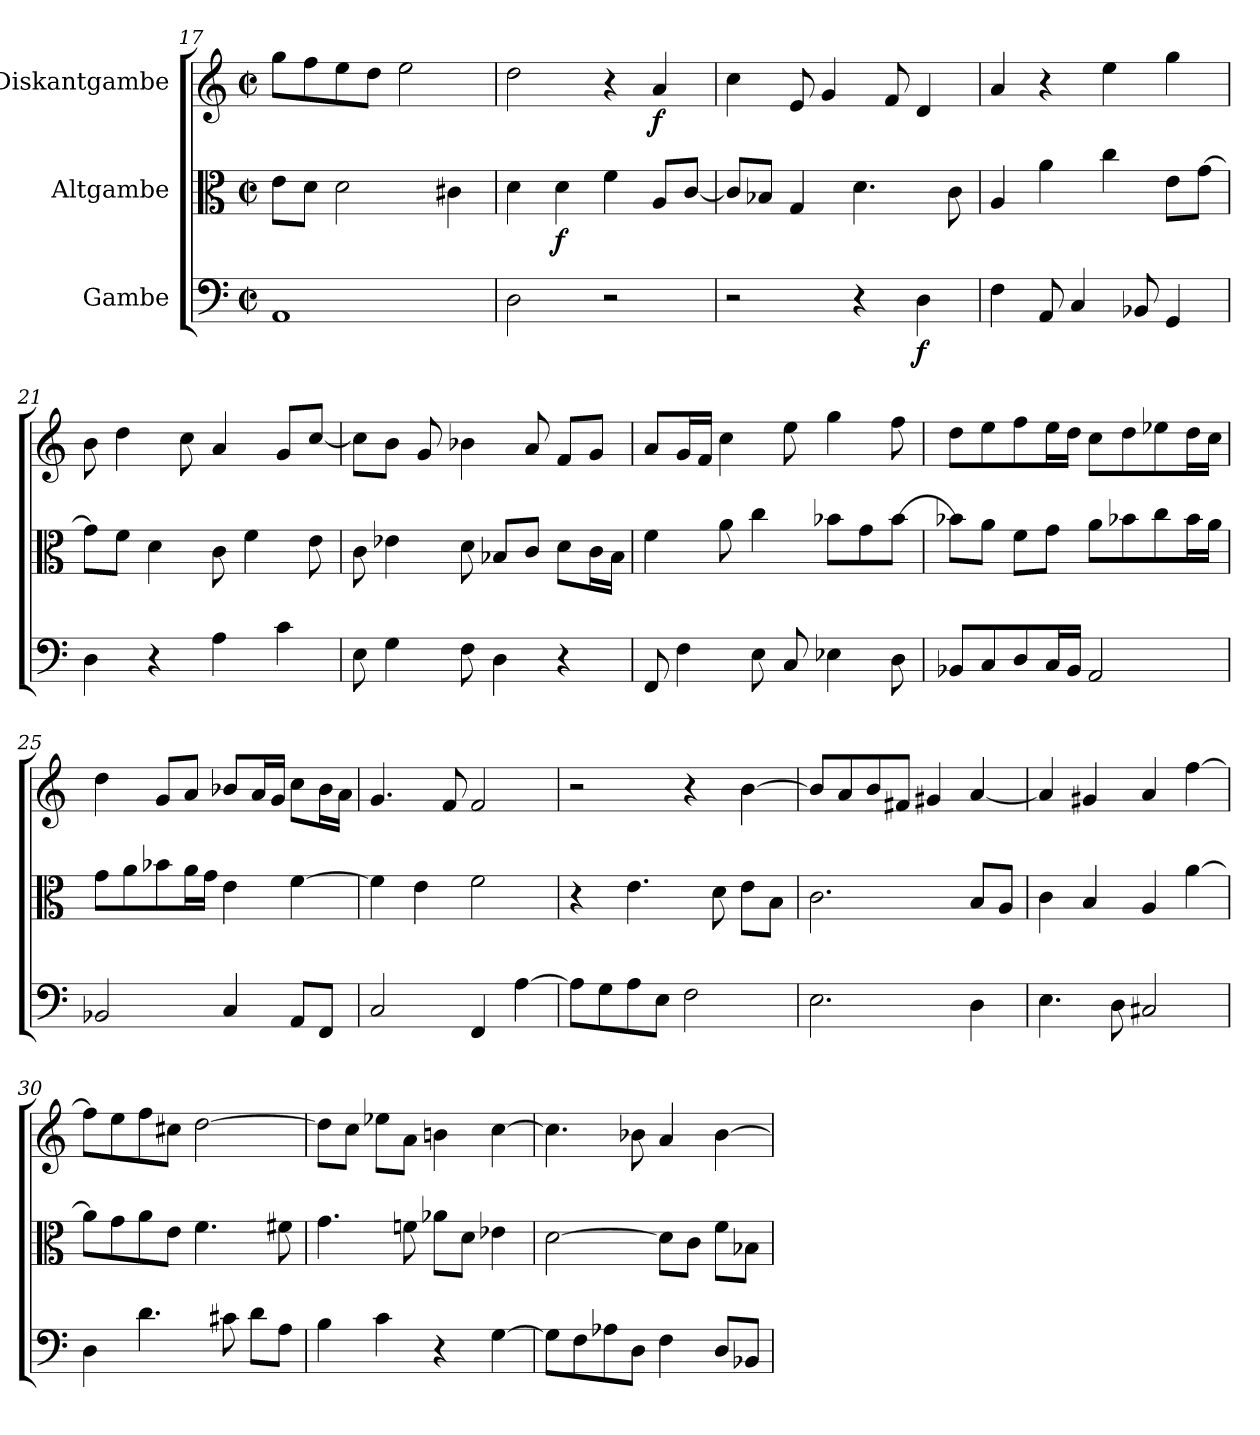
**kern	**dynam	**kern	**dynam	**kern	**dynam
*part3	*part3	*part2	*part2	*part1	*part1
*staff3	*staff3	*staff2	*staff2	*staff1	*staff1
*I"Gambe	*	*I"Altgambe	*	*I"Diskantgambe	*
*clefF4	*	*clefC3	*	*clefG2	*
*k[]	*	*k[]	*	*k[]	*
*M2/2	*	*M2/2	*	*M2/2	*
*met(c|)	*	*met(c|)	*	*met(c|)	*
=17	=17	=17	=17	=17	=17
1AA	.	8e\L	.	8gg\L	.
.	.	8d\J	.	8ff\	.
.	.	2d\	.	8ee\	.
.	.	.	.	8dd\J	.
.	.	.	.	2ee\	.
.	.	4c#X\	.	.	.
!!LO:LB:g=z
=18	=18	=18	=18	=18	=18
2D\	.	4d\	.	2dd\	.
!	!	!	!LO:DY:b	!	!
.	.	4d\	f	.	.
2r	.	4f\	.	4r	.
!	!	!	!	!	!LO:DY:b
.	.	8A/L	.	4a/	f
.	.	[8c/J	.	.	.
=19	=19	=19	=19	=19	=19
2r	.	8c/L]	.	4cc\	.
.	.	8B-X/J	.	.	.
.	.	4G/	.	8e/	.
.	.	.	.	4g/	.
4r	.	4.d\	.	.	.
.	.	.	.	8f/	.
!	!LO:DY:b	!	!	!	!
4D\	f	.	.	4d/	.
.	.	8c\	.	.	.
=20	=20	=20	=20	=20	=20
4F\	.	4A/	.	4a/	.
8AA/	.	4a\	.	4r	.
4C/	.	.	.	.	.
.	.	4cc\	.	4ee\	.
8BB-X/	.	.	.	.	.
4GG/	.	8e\L	.	4gg\	.
.	.	[8g\J	.	.	.
=21	=21	=21	=21	=21	=21
4D\	.	8g\L]	.	8b\	.
.	.	8f\J	.	4dd\	.
4r	.	4d\	.	.	.
.	.	.	.	8cc\	.
4A\	.	8c\	.	4a/	.
.	.	4f\	.	.	.
4c\	.	.	.	8g/L	.
.	.	8e\	.	[8cc/J	.
=22	=22	=22	=22	=22	=22
8E\	.	8c\	.	8cc\L]	.
4G\	.	4e-X\	.	8b\J	.
.	.	.	.	8g/	.
8F\	.	8d\	.	4b-X\	.
4D\	.	8B-X/L	.	.	.
.	.	8c/J	.	8a/	.
4r	.	8d\L	.	8f/L	.
.	.	16c\L	.	8g/J	.
.	.	16B-\JJ	.	.	.
=23	=23	=23	=23	=23	=23
8FF/	.	4f\	.	8a/L	.
4F\	.	.	.	16g/L	.
.	.	.	.	16f/JJ	.
.	.	8a\	.	4cc\	.
8E\	.	4cc\	.	.	.
8C/	.	.	.	8ee\	.
4E-X\	.	8b-X\L	.	4gg\	.
.	.	8g\	.	.	.
8D\	.	[8b-\J	.	8ff\	.
!!LO:PB:g=z
=24	=24	=24	=24	=24	=24
8BB-X/L	.	8b-X\L]	.	8dd\L	.
8C/	.	8a\J	.	8ee\	.
8D/	.	8f\L	.	8ff\	.
16C/L	.	8g\J	.	16ee\L	.
16BB-/JJ	.	.	.	16dd\JJ	.
2AA/	.	8a\L	.	8cc\L	.
.	.	8b-X\	.	8dd\	.
.	.	8cc\	.	8ee-X\	.
.	.	16b-\L	.	16dd\L	.
.	.	16a\JJ	.	16cc\JJ	.
=25	=25	=25	=25	=25	=25
2BB-X/	.	8g\L	.	4dd\	.
.	.	8a\	.	.	.
.	.	8b-X\	.	8g/L	.
.	.	16a\L	.	8a/J	.
.	.	16g\JJ	.	.	.
4C/	.	4e\	.	8b-X/L	.
.	.	.	.	16a/L	.
.	.	.	.	16g/JJ	.
8AA/L	.	[4f\	.	8cc\L	.
8FF/J	.	.	.	16b-\L	.
.	.	.	.	16a\JJ	.
=26	=26	=26	=26	=26	=26
2C/	.	4f\]	.	4.g/	.
.	.	4e\	.	.	.
.	.	.	.	8f/	.
4FF/	.	2f\	.	2f/	.
[4A\	.	.	.	.	.
=27	=27	=27	=27	=27	=27
8A\L]	.	4r	.	2r	.
8G\	.	.	.	.	.
8A\	.	4.e\	.	.	.
8E\J	.	.	.	.	.
2F\	.	.	.	4r	.
.	.	8d\	.	.	.
.	.	8e\L	.	[4b\	.
.	.	8B\J	.	.	.
=28	=28	=28	=28	=28	=28
2.E\	.	2.c\	.	8b/L]	.
.	.	.	.	8a/	.
.	.	.	.	8b/	.
.	.	.	.	8f#X/J	.
.	.	.	.	4g#X/	.
4D\	.	8B/L	.	[4a/	.
.	.	8A/J	.	.	.
=29	=29	=29	=29	=29	=29
4.E\	.	4c\	.	4a/]	.
.	.	4B/	.	4g#X/	.
8D\	.	.	.	.	.
2C#X/	.	4A/	.	4a/	.
.	.	[4a\	.	[4ff\	.
!!LO:LB:g=z
=30	=30	=30	=30	=30	=30
4D\	.	8a\L]	.	8ff\L]	.
.	.	8g\	.	8ee\	.
4.d\	.	8a\	.	8ff\	.
.	.	8e\J	.	8cc#X\J	.
.	.	4.f\	.	[2dd\	.
8c#X\	.	.	.	.	.
8d\L	.	.	.	.	.
8A\J	.	8f#X\	.	.	.
=31	=31	=31	=31	=31	=31
4B\	.	4.g\	.	8dd\L]	.
.	.	.	.	8cc\J	.
4c\	.	.	.	8ee-X\L	.
.	.	8fni\	.	8a\J	.
4r	.	8a-X\L	.	4bn\	.
.	.	8d\J	.	.	.
[4G\	.	4e-X\	.	[4cc\	.
=32	=32	=32	=32	=32	=32
8G\L]	.	[2d\	.	4.cc\]	.
8F\	.	.	.	.	.
8A-X\	.	.	.	.	.
8D\J	.	.	.	8b-X\	.
4F\	.	8d\L]	.	4a/	.
.	.	8c\J	.	.	.
8D/L	.	8f\L	.	[4b-\	.
8BB-X/J	.	8B-X\J	.	.	.
=	=	=	=	=	=
*-	*-	*-	*-	*-	*-
